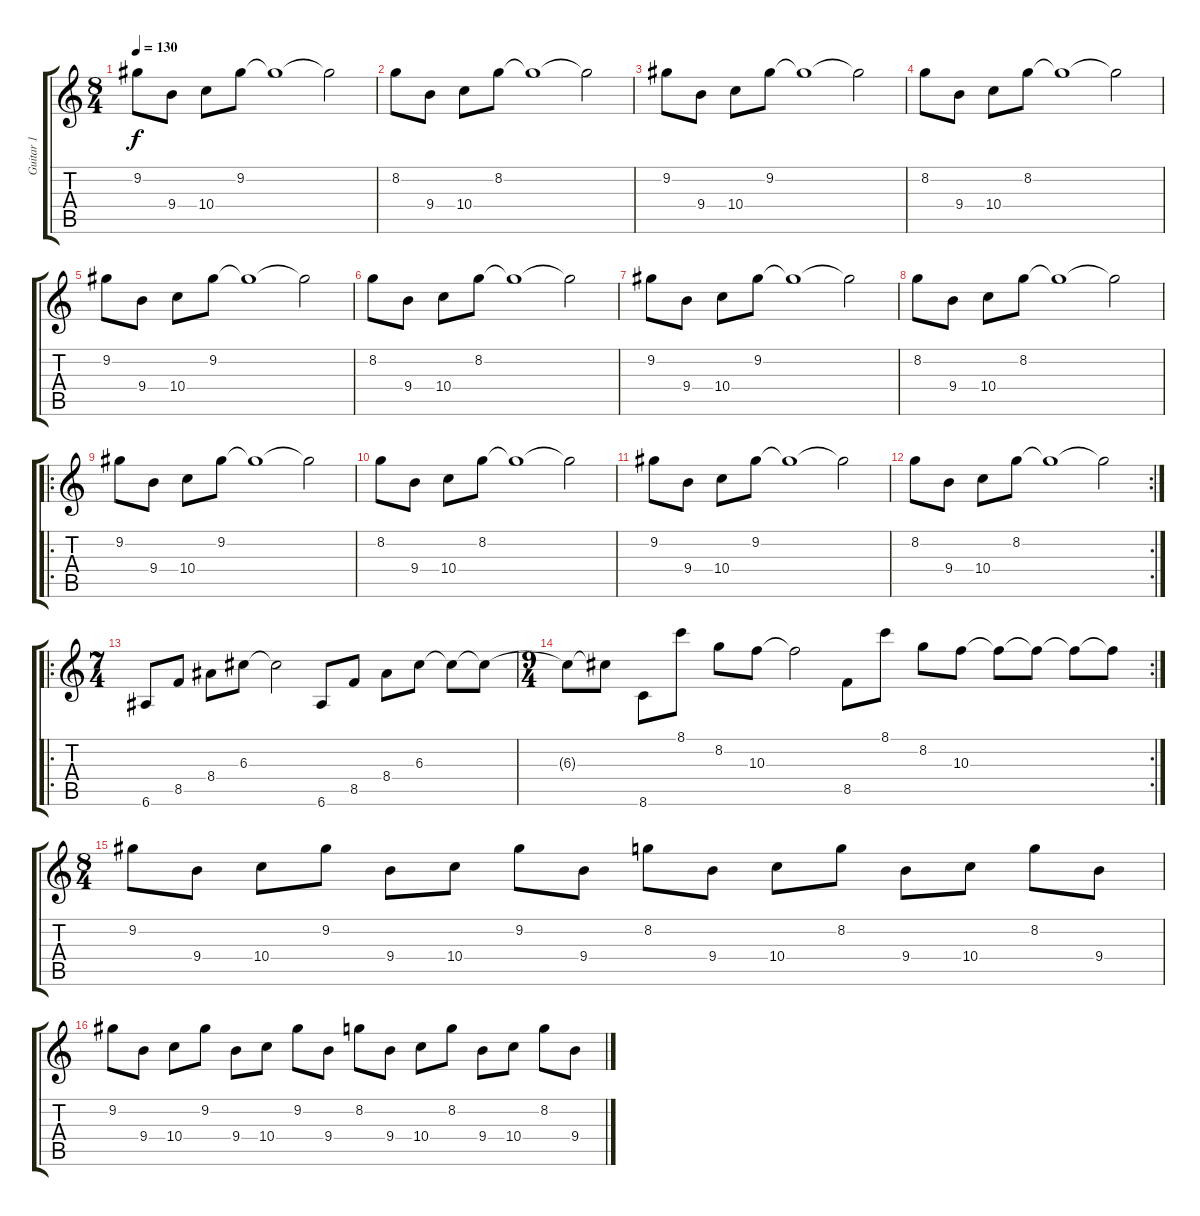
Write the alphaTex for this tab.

\track ("Guitar 1" "Guitar 1") {instrument electricguitarclean}
\staff {score tabs}
\tuning (E4 B3 G3 D3 A2 E2) {hide}
\ts (8 4)
\tempo 130
\clef g2
\ks c
9.2.8{dy f instrument electricguitarclean} 9.4.8 10.4.8 9.2.8 9.2{t}.1 9.2{t}.2 |
8.2.8 9.4.8 10.4.8 8.2.8 8.2{t}.1 8.2{t}.2 |
9.2.8 9.4.8 10.4.8 9.2.8 9.2{t}.1 9.2{t}.2 |
8.2.8 9.4.8 10.4.8 8.2.8 8.2{t}.1 8.2{t}.2 |
9.2.8 9.4.8 10.4.8 9.2.8 9.2{t}.1 9.2{t}.2 |
8.2.8 9.4.8 10.4.8 8.2.8 8.2{t}.1 8.2{t}.2 |
9.2.8 9.4.8 10.4.8 9.2.8 9.2{t}.1 9.2{t}.2 |
8.2.8 9.4.8 10.4.8 8.2.8 8.2{t}.1 8.2{t}.2 |
\ro
9.2.8 9.4.8 10.4.8 9.2.8 9.2{t}.1 9.2{t}.2 |
8.2.8 9.4.8 10.4.8 8.2.8 8.2{t}.1 8.2{t}.2 |
9.2.8 9.4.8 10.4.8 9.2.8 9.2{t}.1 9.2{t}.2 |
\rc 2
8.2.8 9.4.8 10.4.8 8.2.8 8.2{t}.1 8.2{t}.2 |
\ro
\ts (7 4)
6.6.8 8.5.8 8.4.8 6.3.8 6.3{t}.2 6.6.8 8.5.8 8.4.8 6.3.8 6.3{t}.8 6.3{t}.8 |
\rc 2
\ts (9 4)
6.3{t}.8 6.3{t}.8 8.6.8 8.1.8 8.2.8 10.3.8 10.3{t}.2 8.5.8 8.1.8 8.2.8 10.3.8 10.3{t}.8 10.3{t}.8 10.3{t}.8 10.3{t}.8 |
\ts (8 4)
9.2.8 9.4.8 10.4.8 9.2.8 9.4.8 10.4.8 9.2.8 9.4.8 8.2.8 9.4.8 10.4.8 8.2.8 9.4.8 10.4.8 8.2.8 9.4.8 |
9.2.8 9.4.8 10.4.8 9.2.8 9.4.8 10.4.8 9.2.8 9.4.8 8.2.8 9.4.8 10.4.8 8.2.8 9.4.8 10.4.8 8.2.8 9.4.8
